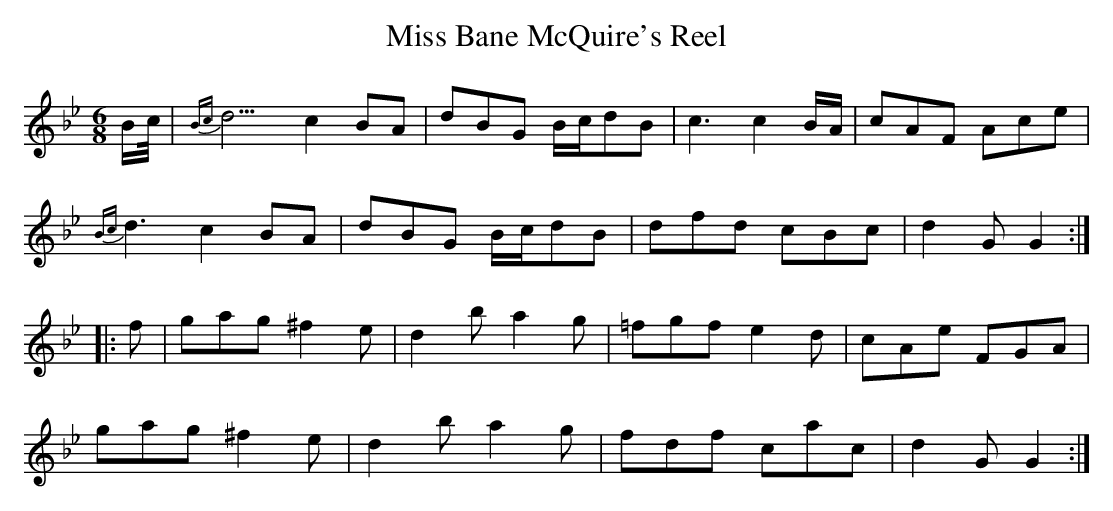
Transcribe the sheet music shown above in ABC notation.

X:1
T:Miss Bane McQuire's Reel
M:6/8
L:1/8
K:Gmin
B/c/|{Bc}<d3 c2 BA|dBG B/c/dB|c3 c2B/A/|cAF Ace|
{Bc}d3 c2 BA|dBG B/c/dB|dfd cBc|d2G G2:|
|:f|gag ^f2e|d2b a2g|=fgf e2d|cAe FGA|
gag ^f2e|d2b a2g|fdf cac|d2G G2:|]
